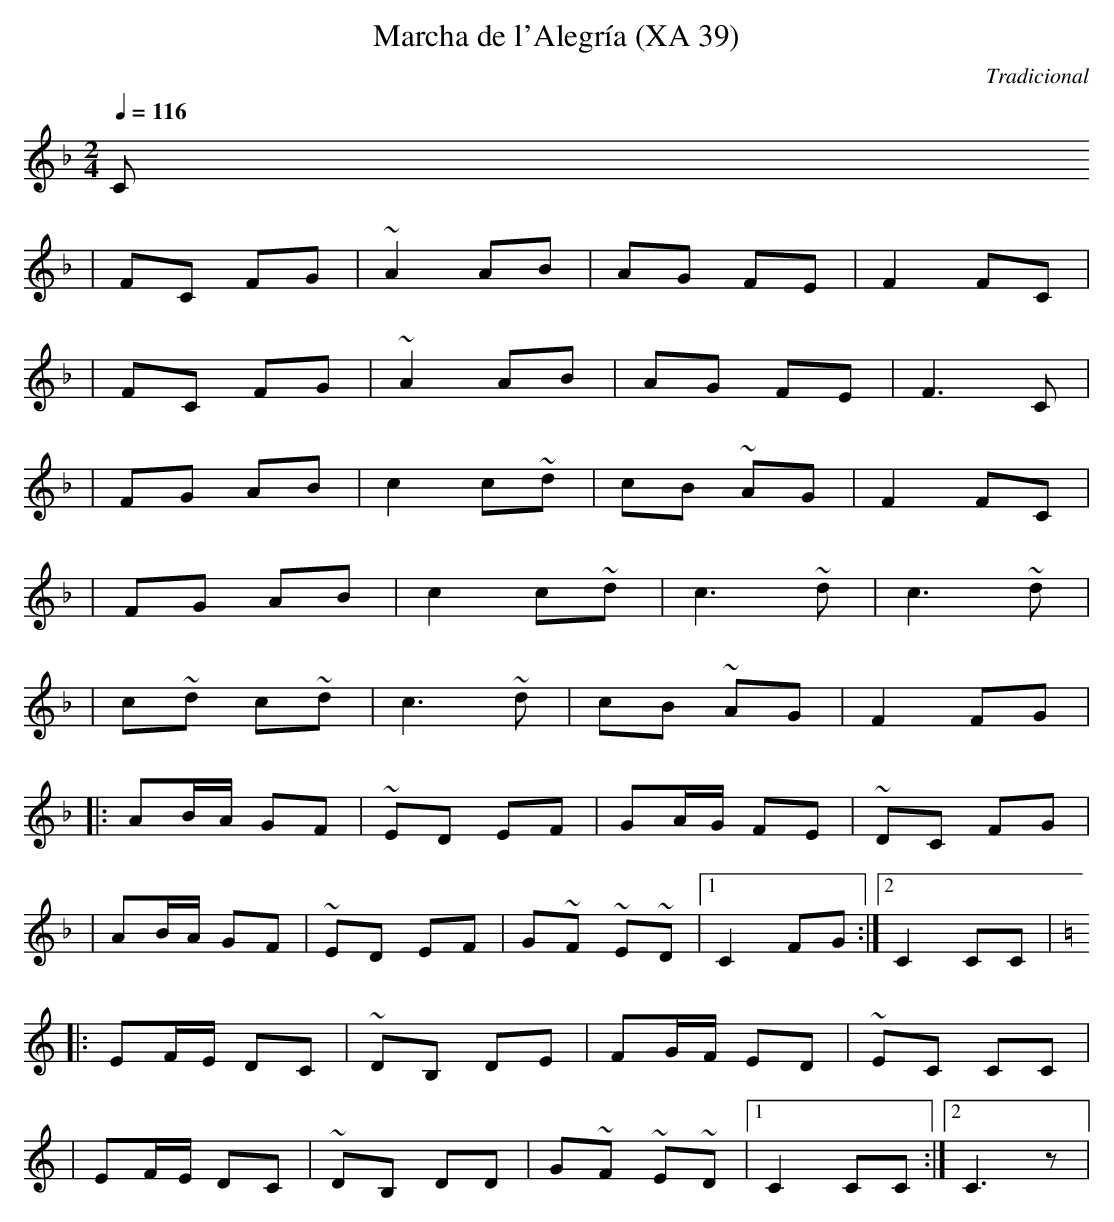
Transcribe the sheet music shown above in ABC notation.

X:1
T:Marcha de l'Alegría (XA 39)
C:Tradicional
M:2/4
L:1/8
Q:1/4=116
K:F
C
|FC FG|~A2 AB|AG FE|F2 FC|
|FC FG|~A2 AB|AG FE|F3 C|
|FG AB|c2 c~d|cB ~AG|F2 FC|
|FG AB|c2 c~d|c3 ~d|c3 ~d|
|c~d c~d|c3 ~d|cB ~AG|F2 FG|
|: AB/A/ GF|~ED EF|GA/G/ FE|~DC FG|
|AB/A/ GF|~ED EF|G~F ~E~D|[1 C2 FG :|[2 C2 CC|
[K:C]
|: EF/E/ DC|~DB, DE|FG/F/ ED|~EC CC|
|EF/E/ DC|~DB, DD|G~F ~E~D|[1 C2 CC :|[2 C3 z|
